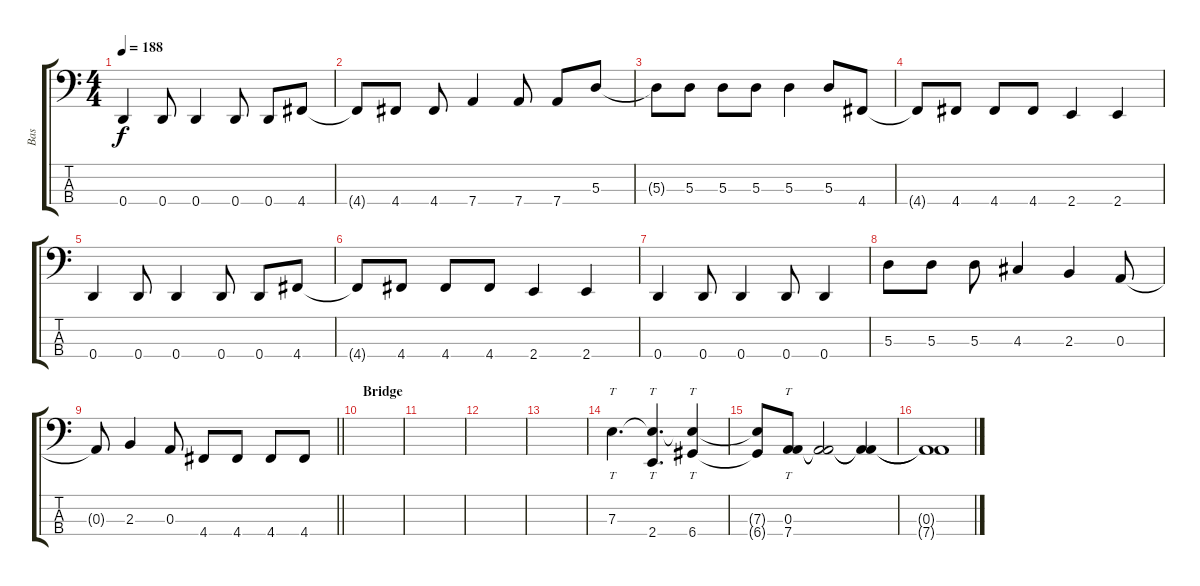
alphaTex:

\track ("Bas" "Bas") {instrument electricbasspick}
\staff {score tabs}
\tuning (G2 D2 A1 D1) {hide}
\ts (4 4)
\tempo 188
\clef f4
\ks c
0.4.4{dy f} 0.4.8 0.4.4 0.4.8 0.4.8 4.4.8 |
4.4{t}.8 4.4.8 4.4.8 7.4.4 7.4.8 7.4.8 5.3.8 |
5.3{t}.8 5.3.8 5.3.8 5.3.8 5.3.4 5.3.8 4.4.8 |
4.4{t}.8 4.4.8 4.4.8 4.4.8 2.4.4 2.4.4 |
0.4.4 0.4.8 0.4.4 0.4.8 0.4.8 4.4.8 |
4.4{t}.8 4.4.8 4.4.8 4.4.8 2.4.4 2.4.4 |
0.4.4 0.4.8 0.4.4 0.4.8 0.4.4 |
5.3.8 5.3.8 5.3.8 4.3.4 2.3.4 0.3.8 |
\barLineRight lightlight
0.3{t}.8 2.3.4 0.3.8 4.4.8 4.4.8 4.4.8 4.4.8 |
\section ("" "Bridge")
|
|
|
|
7.3.4{tt d} (7.3{t} 2.4).4{tt d} (7.3{t} 6.4).4{tt} |
(7.3{t} 6.4{t}).8 (0.3 7.4).8{tt} (0.3{t} 7.4{t}).2 (0.3{t} 7.4{t}).4 |
(0.3{t} 7.4{t}).1
